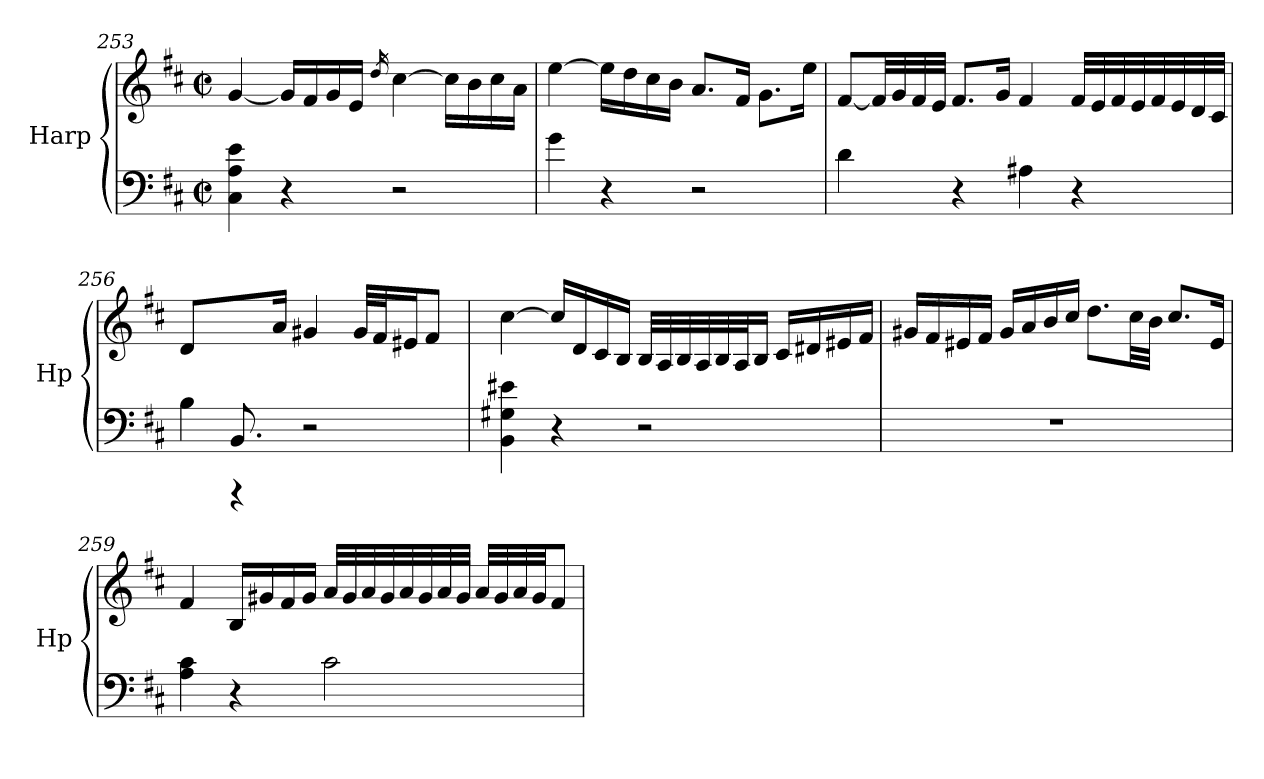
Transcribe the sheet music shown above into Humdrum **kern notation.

**kern	**kern
*part1	*part1
*staff2	*staff1
*I"Harp	*
*I'Hp	*
!!LO:LB:g=z
*clefF4	*clefG2
*k[f#c#]	*k[f#c#]
*M4/4	*M4/4
*met(c|)	*met(c|)
=253	=253
4C#\ 4A\ 4e\	[4g/
4r	16g/LL]
.	16f#/
.	16g/
.	16e/JJ
.	16qdd/
2r	[4cc#\
.	16cc#\LL]
.	16b\
.	16cc#\
.	16a\JJ
=254	=254
4g\	[4ee\
4r	16ee\LL]
.	16dd\
.	16cc#\
.	16b\JJ
2r	8.a/L
.	16f#/Jk
.	8.g\L
.	16ee\Jk
=255	=255
4d\	[8f#/L
.	32f#/LL]
.	32g/
.	32f#/
.	32e/JJJ
4r	8.f#/L
.	16g/Jk
4A#X\	4f#/
4r	32f#/LLL
.	32e/
.	32f#/
.	32e/
.	32f#/
.	32e/
.	32d/
.	32c#/JJJ
!!LO:LB:g=z
=256	=256
*^	*
4ryy	4B\	4d/
8.BB/L	4rFFF	8.ryy
2ryy	.	16a\Jk
.	2r	4g#X/
.	.	32g#/LLL
.	.	32f#/J
.	.	16e#X/J
.	.	8f#/J
16ryy	.	.
*v	*v	*
=257	=257
4BB\ 4G#X\ 4e#X\	[4cc#\
4r	16cc#/LL]
.	16d/
.	16c#/
.	16B/JJ
2r	32B/LLL
.	32A/
.	32B/
.	32A/
.	32B/
.	32A/J
.	16B/JJ
.	16c#/LL
.	16d#X/
.	16e#X/
.	16f#/JJ
!!LO:LB:g=z
=258	=258
1r	16g#X/LL
.	16f#/
.	16e#X/
.	16f#/JJ
.	16g#/LL
.	16a/
.	16b/
.	16cc#/JJ
.	8.dd\L
.	32cc#\LL
.	32b\JJJ
.	8.cc#/L
.	16e#/Jk
=259	=259
4A\ 4c#\	4f#/
4r	16B/LL
.	16g#X/
.	16f#/
.	16g#/JJ
2c#\	32a/LLL
.	32g#/
.	32a/
.	32g#/
.	32a/
.	32g#/
.	32a/
.	32g#/JJJ
.	32a/LLL
.	32g#/
.	32a/
.	32g#/JJ
.	8f#/J
=	=
*-	*-
